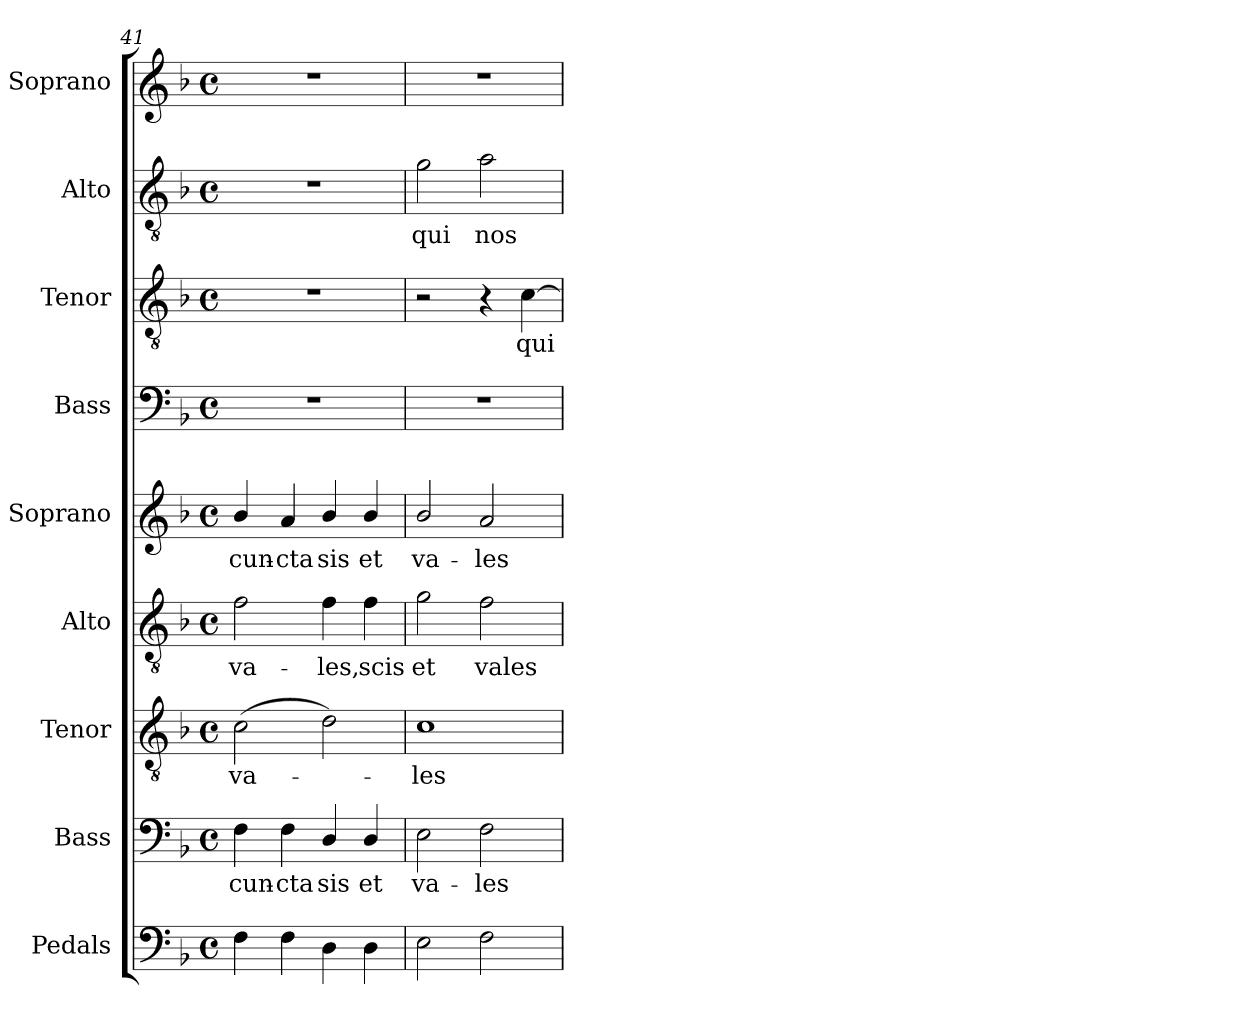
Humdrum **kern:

**kern	**kern	**text	**kern	**text	**kern	**text	**kern	**text	**kern	**kern	**text	**kern	**text	**kern
*part9	*part8	*part8	*part7	*part7	*part6	*part6	*part5	*part5	*part4	*part3	*part3	*part2	*part2	*part1
*staff9	*staff8	*staff8	*staff7	*staff7	*staff6	*staff6	*staff5	*staff5	*staff4	*staff3	*staff3	*staff2	*staff2	*staff1
*I"Pedals	*I"Bass	*	*I"Tenor	*	*I"Alto	*	*I"Soprano	*	*I"Bass	*I"Tenor	*	*I"Alto	*	*I"Soprano
*I'Ped.	*I'B.	*	*I'T.	*	*I'A.	*	*I'S.	*	*I'B.	*I'T.	*	*I'A.	*	*I'S.
*clefF4	*clefF4	*	*clefGv2	*	*clefGv2	*	*clefG2	*	*clefF4	*clefGv2	*	*clefGv2	*	*clefG2
*	*	*	*ITrd7c12	*	*ITrd7c12	*	*	*	*	*ITrd7c12	*	*ITrd7c12	*	*
*k[b-]	*k[b-]	*	*k[b-]	*	*k[b-]	*	*k[b-]	*	*k[b-]	*k[b-]	*	*k[b-]	*	*k[b-]
*F:	*F:	*	*F:	*	*F:	*	*F:	*	*F:	*F:	*	*F:	*	*F:
*M4/4	*M4/4	*	*M4/4	*	*M4/4	*	*M4/4	*	*M4/4	*M4/4	*	*M4/4	*	*M4/4
*met(c)	*met(c)	*	*met(c)	*	*met(c)	*	*met(c)	*	*met(c)	*met(c)	*	*met(c)	*	*met(c)
=41	=41	=41	=41	=41	=41	=41	=41	=41	=41	=41	=41	=41	=41	=41
!	!	!LO:LY:b:color=#000000	!	!	!	!	!	!	!	!	!	!	!	!
!	!	!	!	!LO:LY:b:color=#000000	!	!	!	!	!	!	!	!	!	!
!	!	!	!	!	!	!LO:LY:b:color=#000000	!	!	!	!	!	!	!	!
!	!	!	!	!	!	!	!	!LO:LY:b:color=#000000	!	!	!	!	!	!
4Fi\	4Fi\	cun-	(2Ci\	va-	2Fi\	va-	4b-i/	cun-	1r	1r	.	1r	.	1r
!	!	!LO:LY:b:color=#000000	!	!	!	!	!	!	!	!	!	!	!	!
!	!	!	!	!	!	!	!	!LO:LY:b:color=#000000	!	!	!	!	!	!
4Fi\	4Fi\	-cta	.	.	.	.	4ai/	-cta	.	.	.	.	.	.
!	!	!LO:LY:b:color=#000000	!	!	!	!	!	!	!	!	!	!	!	!
!	!	!	!	!	!	!LO:LY:b:color=#000000	!	!	!	!	!	!	!	!
!	!	!	!	!	!	!	!	!LO:LY:b:color=#000000	!	!	!	!	!	!
4Di\	4Di/	sis	2Di\)	.	4Fi\	-les,	4b-i/	sis	.	.	.	.	.	.
!	!	!LO:LY:b:color=#000000	!	!	!	!	!	!	!	!	!	!	!	!
!	!	!	!	!	!	!LO:LY:b:color=#000000	!	!	!	!	!	!	!	!
!	!	!	!	!	!	!	!	!LO:LY:b:color=#000000	!	!	!	!	!	!
4Di\	4Di/	et	.	.	4Fi\	scis	4b-i/	et	.	.	.	.	.	.
!!LO:PB:g=z
=42	=42	=42	=42	=42	=42	=42	=42	=42	=42	=42	=42	=42	=42	=42
!	!	!LO:LY:b:color=#000000	!	!	!	!	!	!	!	!	!	!	!	!
!	!	!	!	!LO:LY:b:color=#000000	!	!	!	!	!	!	!	!	!	!
!	!	!	!	!	!	!LO:LY:b:color=#000000	!	!	!	!	!	!	!	!
!	!	!	!	!	!	!	!	!LO:LY:b:color=#000000	!	!	!	!	!	!
!	!	!	!	!	!	!	!	!	!	!	!	!	!LO:LY:b:color=#000000	!
2Ei\	2Ei\	va-	1Ci	-les	2Gi\	et	2b-i/	va-	1r	2r	.	2Gi\	qui	1r
!	!	!LO:LY:b:color=#000000	!	!	!	!	!	!	!	!	!	!	!	!
!	!	!	!	!	!	!LO:LY:b:color=#000000	!	!	!	!	!	!	!	!
!	!	!	!	!	!	!	!	!LO:LY:b:color=#000000	!	!	!	!	!	!
!	!	!	!	!	!	!	!	!	!	!	!	!	!LO:LY:b:color=#000000	!
2Fi\	2Fi\	-les	.	.	2Fi\	vales	2ai/	-les	.	4r	.	2Ai\	nos	.
!	!	!	!	!	!	!	!	!	!	!	!LO:LY:b:color=#000000	!	!	!
.	.	.	.	.	.	.	.	.	.	[4Ci\	qui	.	.	.
=	=	=	=	=	=	=	=	=	=	=	=	=	=	=
*-	*-	*-	*-	*-	*-	*-	*-	*-	*-	*-	*-	*-	*-	*-
